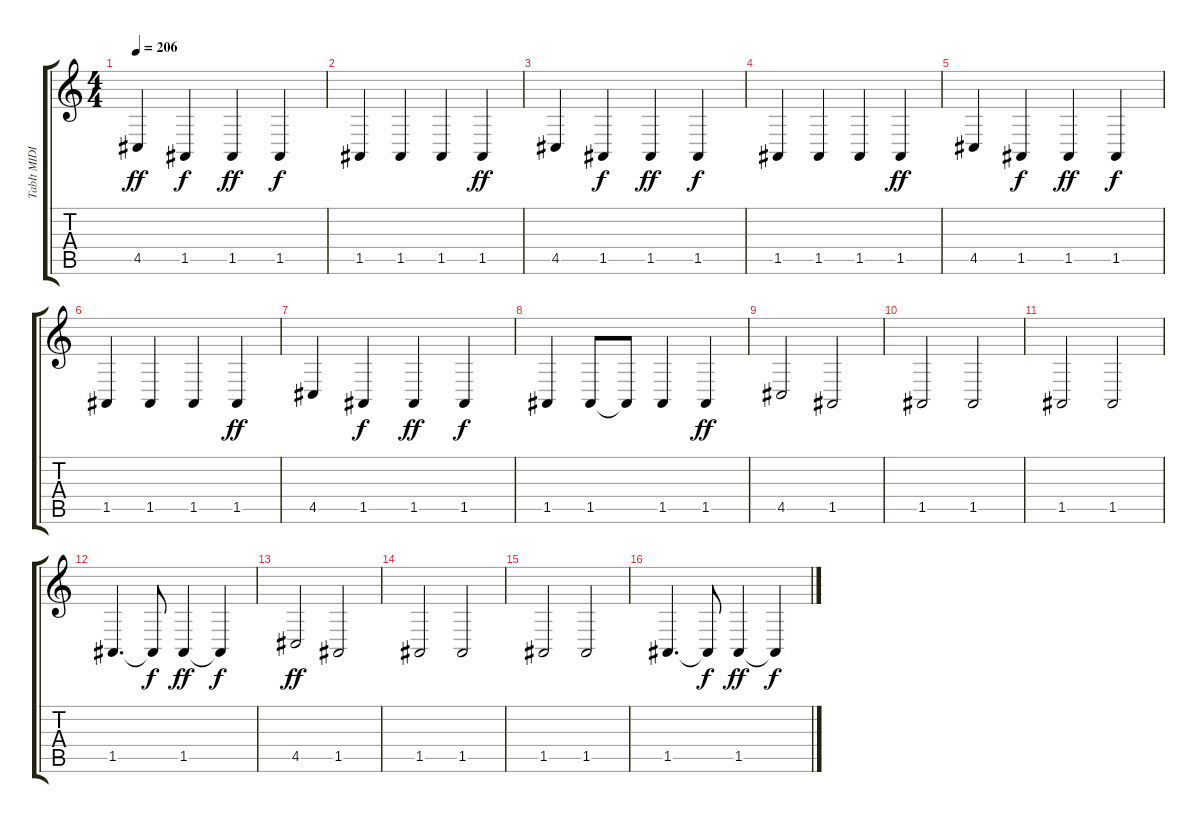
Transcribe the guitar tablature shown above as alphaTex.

\track ("TabIt MIDI - Track 3" "TabIt MIDI") {instrument acousticgrandpiano}
\staff {score tabs}
\tuning (E4 B3 G3 D3 A2 E2) {hide}
\ts (4 4)
\tempo 206
\clef g2
\ks c
4.5.4{dy ff} 1.5.4{dy f} 1.5.4{dy ff} 1.5.4{dy f} |
1.5.4 1.5.4 1.5.4 1.5.4{dy ff} |
4.5.4 1.5.4{dy f} 1.5.4{dy ff} 1.5.4{dy f} |
1.5.4 1.5.4 1.5.4 1.5.4{dy ff} |
4.5.4 1.5.4{dy f} 1.5.4{dy ff} 1.5.4{dy f} |
1.5.4 1.5.4 1.5.4 1.5.4{dy ff} |
4.5.4 1.5.4{dy f} 1.5.4{dy ff} 1.5.4{dy f} |
1.5.4 1.5.8 1.5{t}.8 1.5.4 1.5.4{dy ff} |
4.5.2 1.5.2 |
1.5.2 1.5.2 |
1.5.2 1.5.2 |
1.5.4{d} 1.5{t}.8{dy f} 1.5.4{dy ff} 1.5{t}.4{dy f} |
4.5.2{dy ff} 1.5.2 |
1.5.2 1.5.2 |
1.5.2 1.5.2 |
1.5.4{d} 1.5{t}.8{dy f} 1.5.4{dy ff} 1.5{t}.4{dy f}
